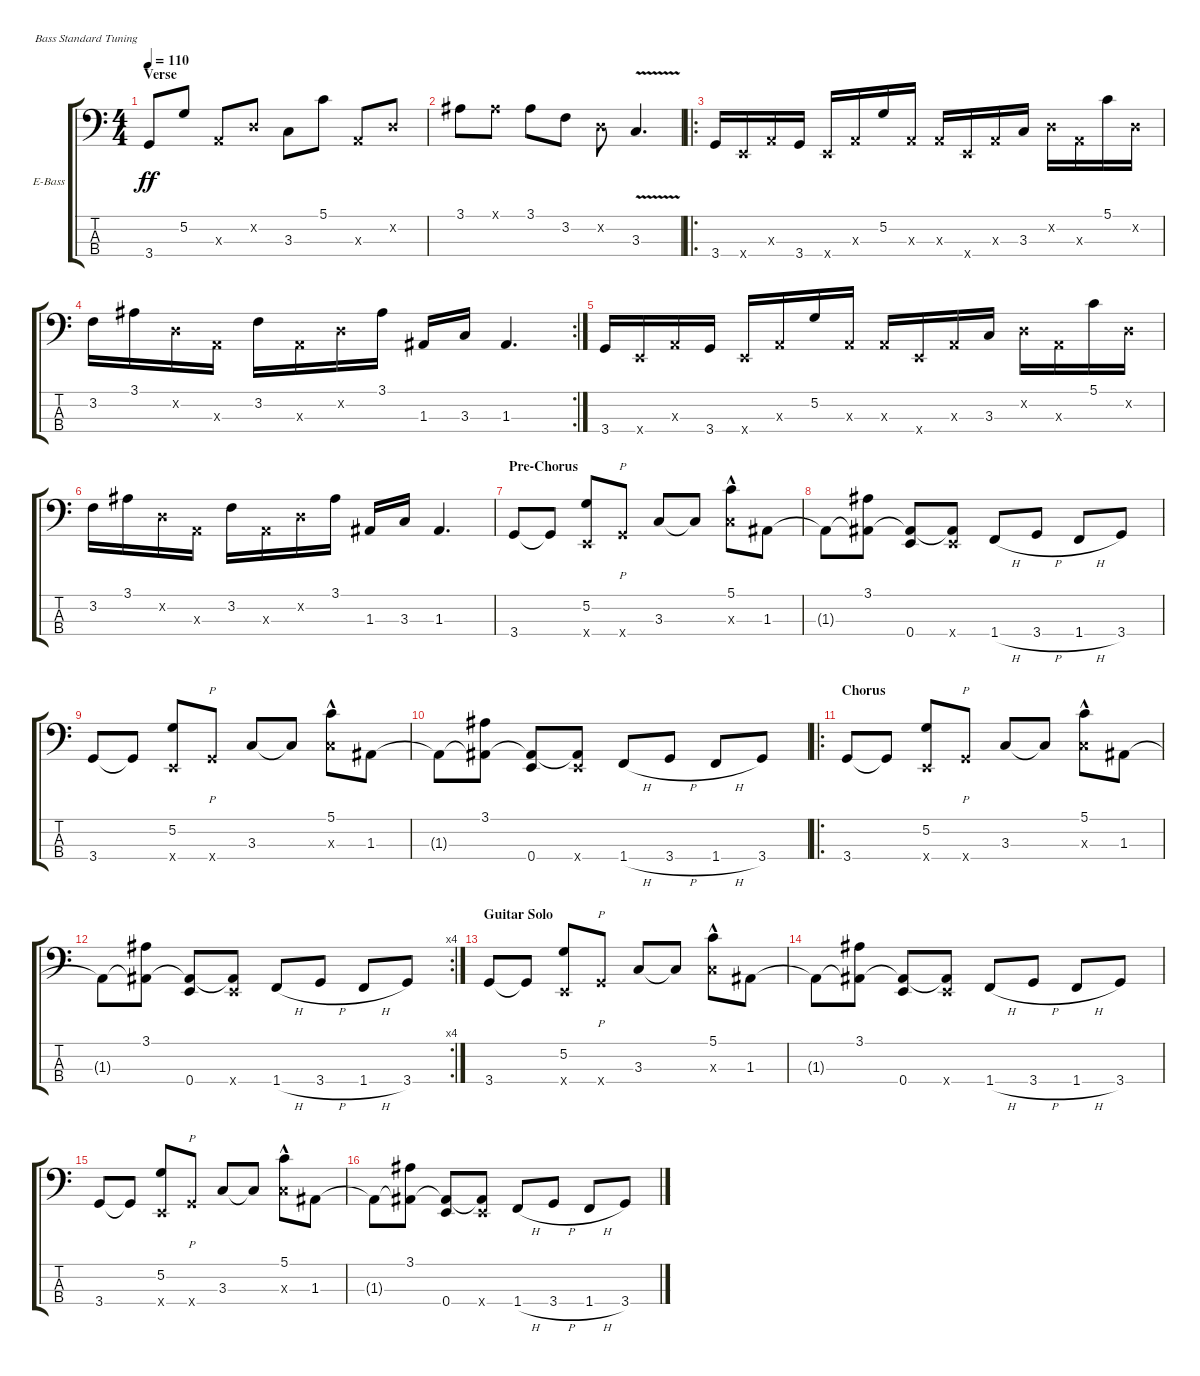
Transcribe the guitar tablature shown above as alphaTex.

\defaultSystemsLayout 4
\bracketExtendMode groupsimilarinstruments
\firstSystemTrackNameOrientation horizontal
\otherSystemsTrackNameOrientation horizontal
\track ("Electric Bass" "E-Bass") {instrument electricbassfinger}
\staff {score tabs}
\tuning (G2 D2 A1 E1)
\ts (4 4)
\section ("" "Verse")
\tempo 110
\clef f4
\ks c
3.4.8{dy ff} 5.2.8 0.3{x}.8 0.2{x}.8 3.3.8 5.1.8 0.3{x}.8 0.2{x}.8 |
3.1.8 3.1{x}.8 3.1.8 3.2.8 0.2{x}.8 3.3{v}.4{d} |
\ro
3.4.16 0.4{x}.16 0.3{x}.16 3.4.16 0.4{x}.16 0.3{x}.16 5.2.16 0.3{x}.16 0.3{x}.16 0.4{x}.16 0.3{x}.16 3.3.16 0.2{x}.16 0.3{x}.16 5.1.16 0.2{x}.16 |
\rc 2
3.2.16 3.1.16 0.2{x}.16 0.3{x}.16 3.2.16 0.3{x}.16 0.2{x}.16 3.1.16 1.3.16 3.3.16 1.3.4{d} |
3.4.16 0.4{x}.16 0.3{x}.16 3.4.16 0.4{x}.16 0.3{x}.16 5.2.16 0.3{x}.16 0.3{x}.16 0.4{x}.16 0.3{x}.16 3.3.16 0.2{x}.16 0.3{x}.16 5.1.16 0.2{x}.16 |
3.2.16 3.1.16 0.2{x}.16 0.3{x}.16 3.2.16 0.3{x}.16 0.2{x}.16 3.1.16 1.3.16 3.3.16 1.3.4{d} |
\section ("" "Pre-Chorus")
3.4.8 3.4{t}.8 (0.4{x} 5.2).8 3.4{x}.8{p} 3.3.8 3.3{t}.8 (3.3{hac x} 5.1).8 1.3.8 |
1.3{t}.8 (1.3{t} 3.1).8 (1.3{t} 0.4).8 (1.3{t} 0.4{x}).8 1.4{h}.8 3.4{h}.8 1.4{h}.8 3.4.8 |
3.4.8 3.4{t}.8 (0.4{x} 5.2).8 3.4{x}.8{p} 3.3.8 3.3{t}.8 (3.3{hac x} 5.1).8 1.3.8 |
1.3{t}.8 (1.3{t} 3.1).8 (1.3{t} 0.4).8 (1.3{t} 0.4{x}).8 1.4{h}.8 3.4{h}.8 1.4{h}.8 3.4.8 |
\ro
\section ("" "Chorus")
3.4.8 3.4{t}.8 (0.4{x} 5.2).8 3.4{x}.8{p} 3.3.8 3.3{t}.8 (3.3{hac x} 5.1).8 1.3.8 |
\rc 4
1.3{t}.8 (1.3{t} 3.1).8 (1.3{t} 0.4).8 (1.3{t} 0.4{x}).8 1.4{h}.8 3.4{h}.8 1.4{h}.8 3.4.8 |
\section ("" "Guitar Solo")
3.4.8 3.4{t}.8 (0.4{x} 5.2).8 3.4{x}.8{p} 3.3.8 3.3{t}.8 (3.3{hac x} 5.1).8 1.3.8 |
1.3{t}.8 (1.3{t} 3.1).8 (1.3{t} 0.4).8 (1.3{t} 0.4{x}).8 1.4{h}.8 3.4{h}.8 1.4{h}.8 3.4.8 |
3.4.8 3.4{t}.8 (0.4{x} 5.2).8 3.4{x}.8{p} 3.3.8 3.3{t}.8 (3.3{hac x} 5.1).8 1.3.8 |
1.3{t}.8 (1.3{t} 3.1).8 (1.3{t} 0.4).8 (1.3{t} 0.4{x}).8 1.4{h}.8 3.4{h}.8 1.4{h}.8 3.4.8
